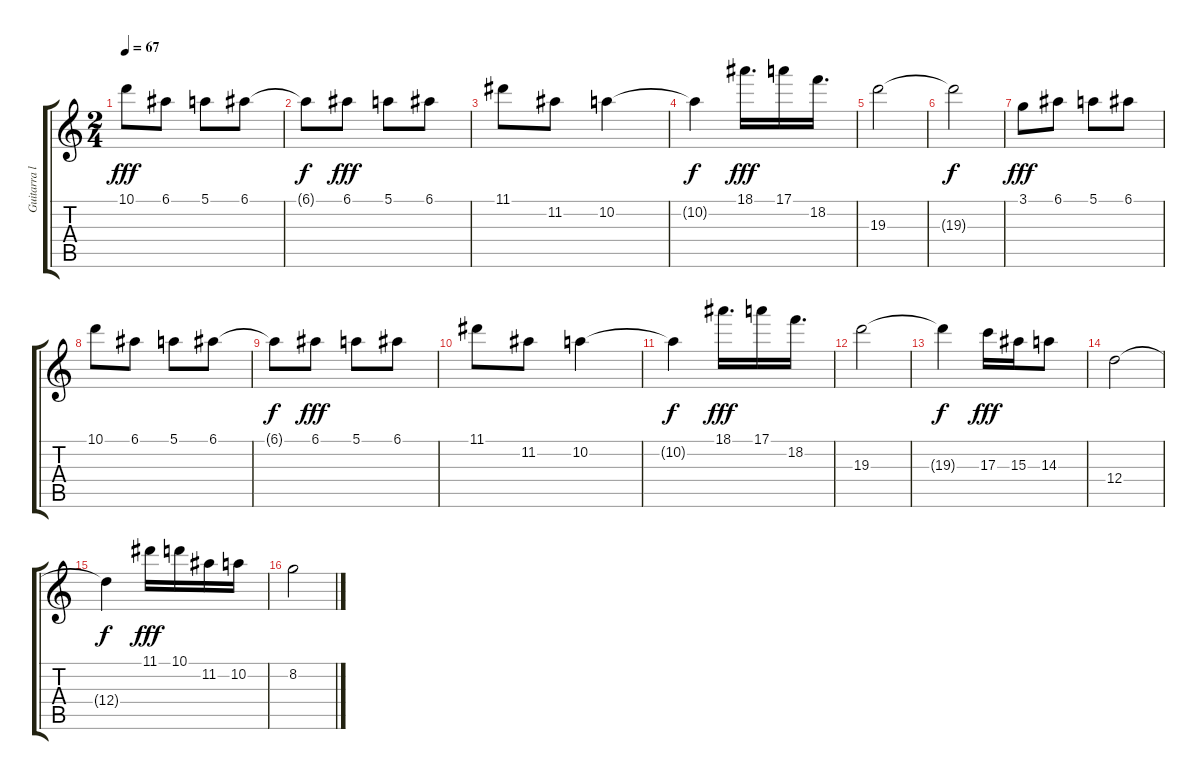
\track ("Guitarra lll" "Guitarra l") {instrument overdrivenguitar}
\staff {score tabs}
\tuning (E4 B3 G3 D3 A2 E2) {hide}
\ts (2 4)
\tempo 67
\clef g2
\ks c
10.1.8{dy fff} 6.1.8 5.1.8 6.1.8 |
6.1{t}.8{dy f} 6.1.8{dy fff} 5.1.8 6.1.8 |
11.1.8 11.2.8 10.2.4 |
10.2{t}.4{dy f} 18.1.16{d dy fff} 17.1.16 18.2.16{d} |
19.3.2{volume 0} |
19.3{t}.2{dy f} |
3.1.8{dy fff volume 13} 6.1.8 5.1.8 6.1.8 |
10.1.8 6.1.8 5.1.8 6.1.8 |
6.1{t}.8{dy f} 6.1.8{dy fff} 5.1.8 6.1.8 |
11.1.8 11.2.8 10.2.4 |
10.2{t}.4{dy f} 18.1.16{d dy fff} 17.1.16 18.2.16{d} |
19.3.2 |
19.3{t}.4{dy f} 17.3.16{dy fff} 15.3.16 14.3.8 |
12.4.2 |
12.4{t}.4{dy f} 11.1.16{dy fff} 10.1.16 11.2.16 10.2.16 |
8.2.2{volume 0}
